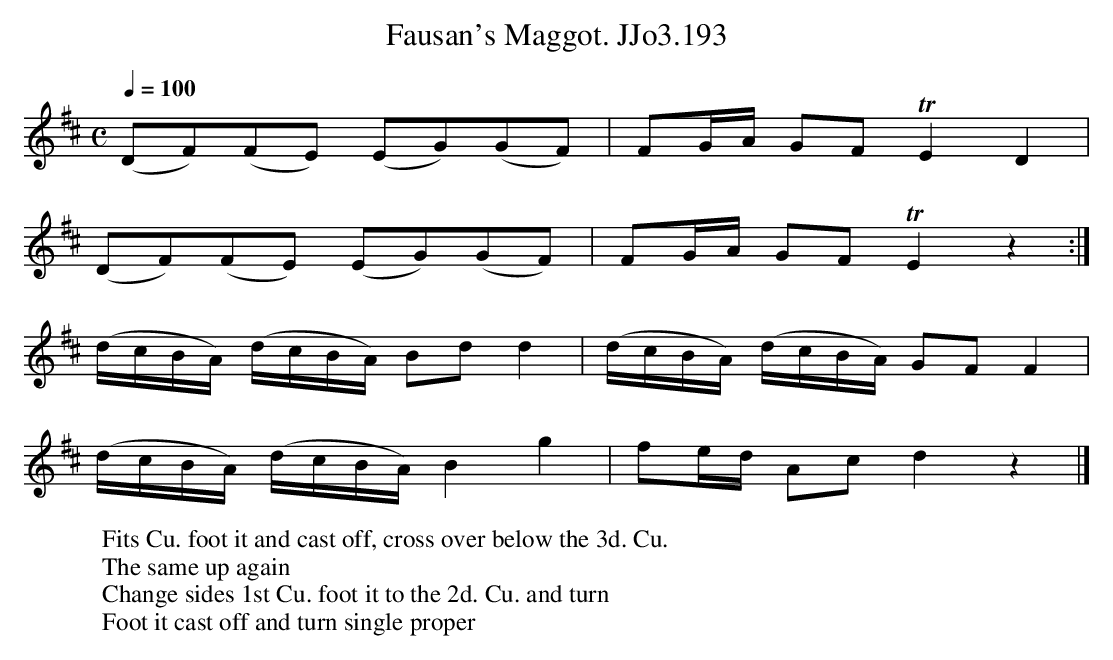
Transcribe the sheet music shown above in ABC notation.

X:1
T:Fausan's Maggot. JJo3.193
M:C
L:1/8
Q:1/4=100
K:D
(DF)(FE) (EG)(GF) | FG/A/ GF  !trill!E2 D2 |
(DF)(FE) (EG)(GF) | FG/A/ GF  !trill!E2 z2 :|
(d/c/B/A/) (d/c/B/A/) Bd d2 | (d/c/B/A/) (d/c/B/A/) GF F2 |
(d/c/B/A/) (d/c/B/A/) B2g2 | fe/d/ Acd2 z2 |]
W:Fits Cu. foot it and cast off, cross over below the 3d. Cu.
W:The same up again
W:Change sides 1st Cu. foot it to the 2d. Cu. and turn
W:Foot it cast off and turn single proper
